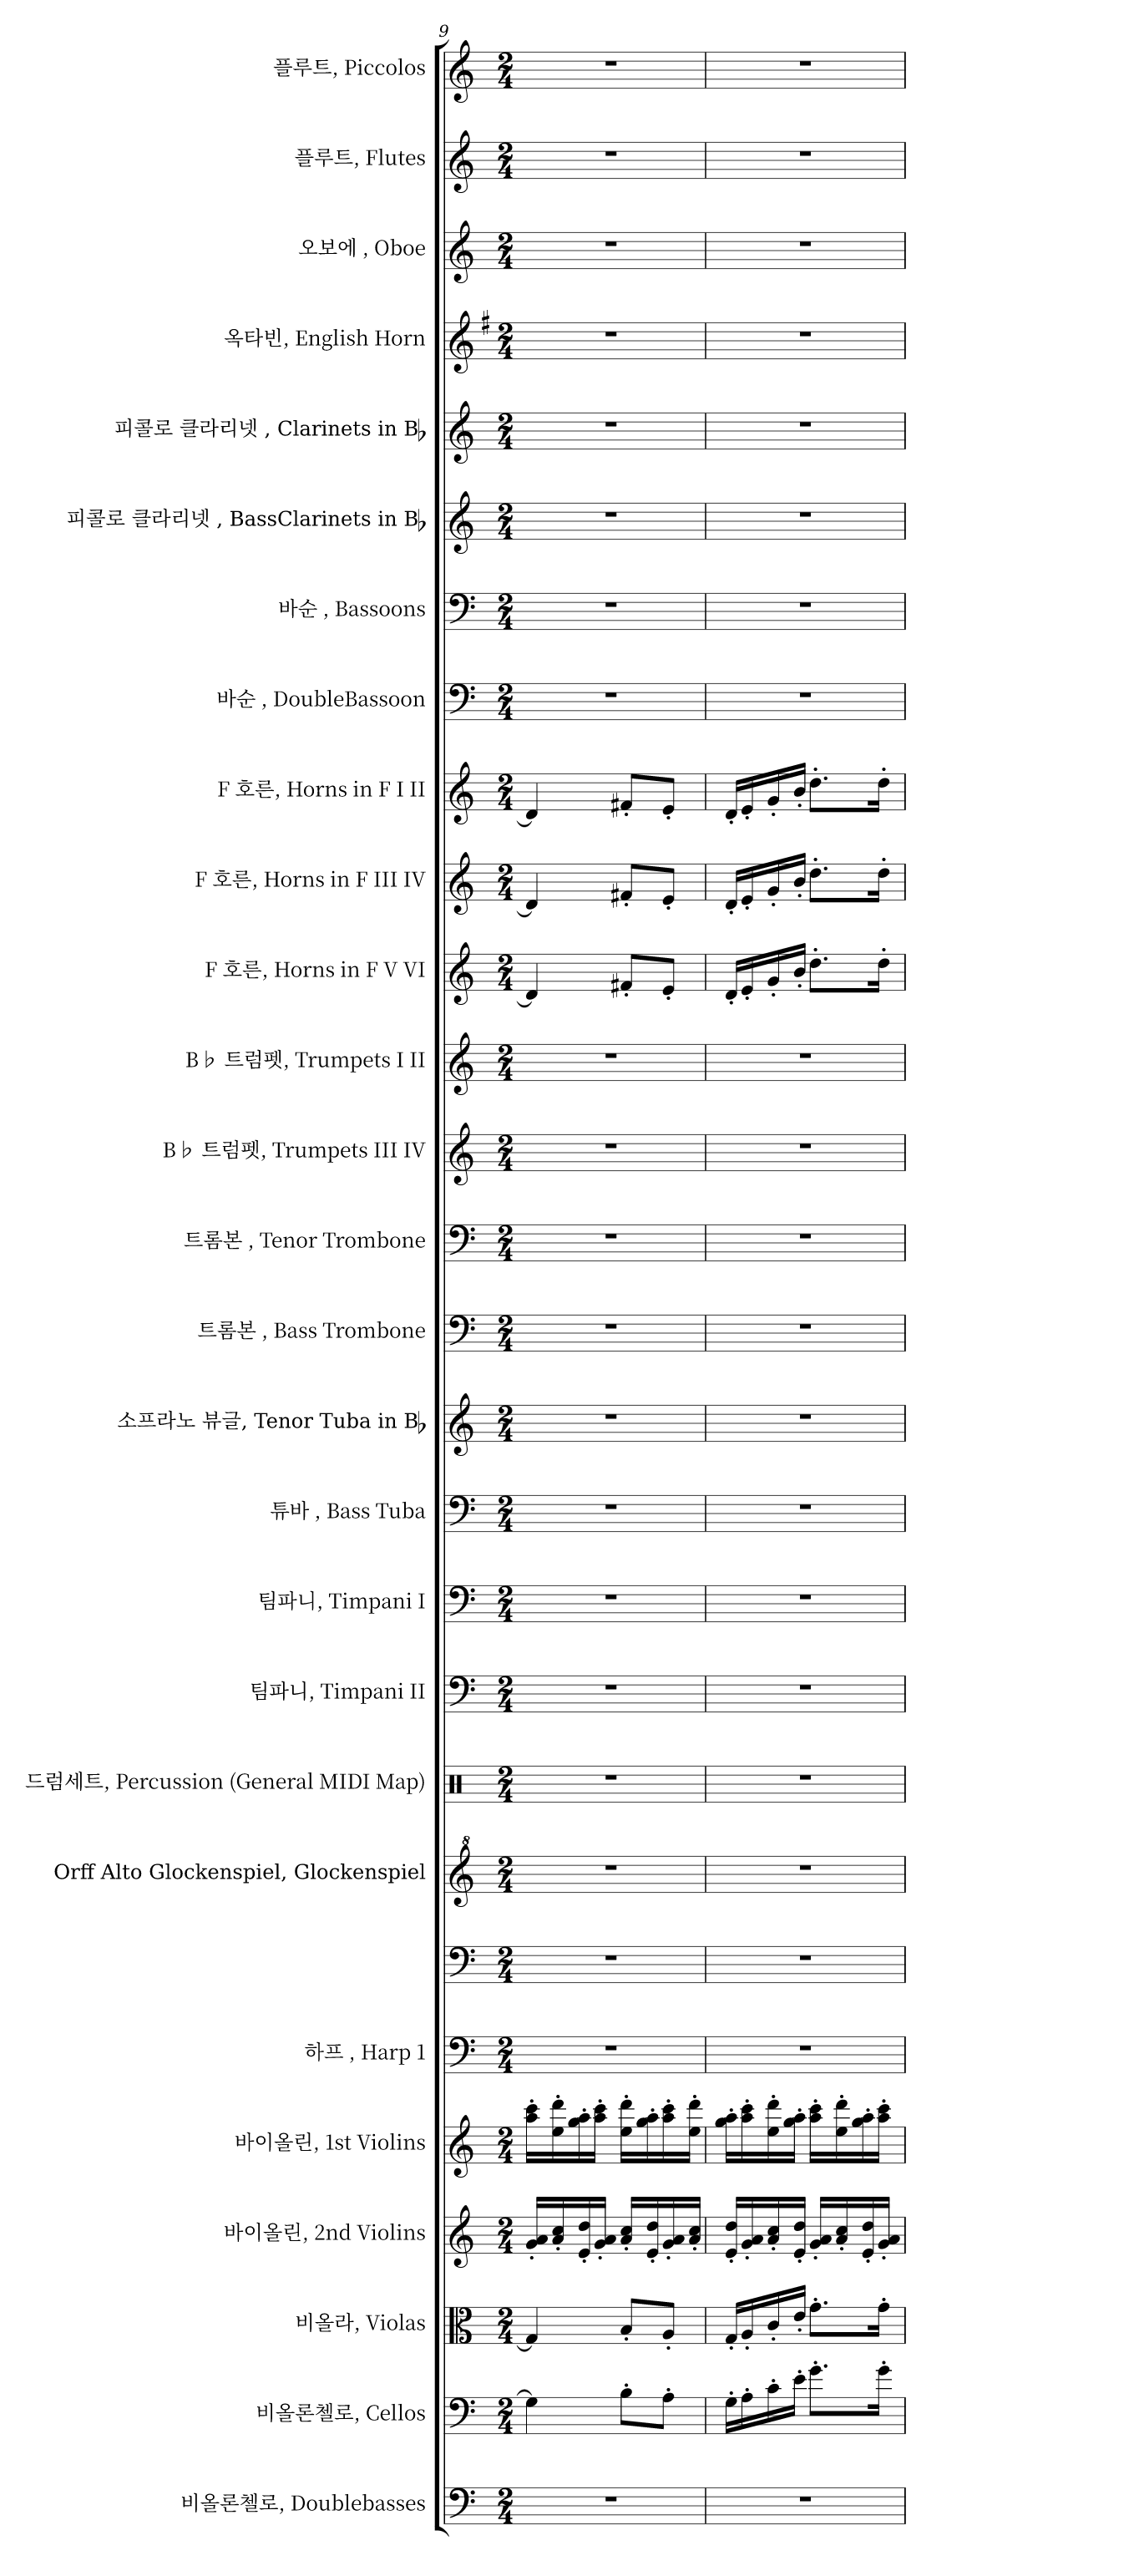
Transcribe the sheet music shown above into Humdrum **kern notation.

**kern	**kern	**kern	**kern	**kern	**kern	**kern	**kern	**kern	**kern	**kern	**kern	**kern	**kern	**kern	**kern	**kern	**kern	**kern	**kern	**kern	**kern	**kern	**kern	**kern	**kern	**kern	**kern
*part27	*part26	*part25	*part24	*part23	*part22	*part22	*part21	*part20	*part19	*part18	*part17	*part16	*part15	*part14	*part13	*part12	*part11	*part10	*part9	*part8	*part7	*part6	*part5	*part4	*part3	*part2	*part1
*staff28	*staff27	*staff26	*staff25	*staff24	*staff23	*staff22	*staff21	*staff20	*staff19	*staff18	*staff17	*staff16	*staff15	*staff14	*staff13	*staff12	*staff11	*staff10	*staff9	*staff8	*staff7	*staff6	*staff5	*staff4	*staff3	*staff2	*staff1
*I"비올론첼로, Doublebasses	*I"비올론첼로, Cellos	*I"비올라, Violas	*I"바이올린, 2nd Violins	*I"바이올린, 1st Violins	*I"하프 , Harp 1	*	*I"Orff Alto Glockenspiel, Glockenspiel	*I"드럼세트, Percussion (General MIDI Map)	*I"팀파니, Timpani II	*I"팀파니, Timpani I	*I"튜바 , Bass Tuba	*I"소프라노 뷰글, Tenor Tuba in Bb	*I"트롬본 , Bass Trombone	*I"트롬본 , Tenor Trombone	*I"B♭ 트럼펫, Trumpets III IV	*I"B♭ 트럼펫, Trumpets I II	*I"F 호른, Horns in F  V  VI	*I"F 호른, Horns in F III IV	*I"F 호른, Horns in F  I  II	*I"바순 , DoubleBassoon	*I"바순 , Bassoons	*I"피콜로 클라리넷 , BassClarinets in Bb	*I"피콜로 클라리넷 , Clarinets in Bb	*I"옥타빈, English Horn	*I"오보에 , Oboe	*I"플루트, Flutes	*I"플루트, Piccolos
*	*	*I'Vlas.	*I'Vlns.	*I'Vlns.	*I'Hrp.	*	*I'O. A. Glk.	*	*I'Timp.	*I'Timp.	*I'Tba.	*	*I'Tbn.	*I'Tbn.	*I'B♭ Tpt.	*I'B♭ Tpt.	*I'F Hn.	*I'F Hn.	*I'F Hn.	*	*I'Bsn.	*	*	*	*I'Ob.	*I'Fl.	*
!!LO:PB:g=z
*clefF4	*clefF4	*clefC3	*clefG2	*clefG2	*clefF4	*clefF4	*clefG^2	*clefX	*clefF4	*clefF4	*clefF4	*clefG2	*clefF4	*clefF4	*clefG2	*clefG2	*clefG2	*clefG2	*clefG2	*clefF4	*clefF4	*clefG2	*clefG2	*clefG2	*clefG2	*clefG2	*clefG2
*	*	*	*	*	*	*	*	*	*	*	*	*	*	*	*ITrd1c2	*ITrd1c2	*ITrd4c7	*ITrd4c7	*ITrd4c7	*	*	*ITrd-5c-8	*ITrd-5c-8	*ITrd4c7	*	*	*
*k[]	*k[]	*k[]	*k[]	*k[]	*k[]	*k[]	*k[]	*k[]	*k[]	*k[]	*k[]	*k[]	*k[]	*k[]	*k[b-e-]	*k[b-e-]	*k[b-]	*k[b-]	*k[b-]	*k[]	*k[]	*k[b-e-a-d-]	*k[b-e-a-d-]	*k[]	*k[]	*k[]	*k[]
*M2/4	*M2/4	*M2/4	*M2/4	*M2/4	*M2/4	*M2/4	*M2/4	*M2/4	*M2/4	*M2/4	*M2/4	*M2/4	*M2/4	*M2/4	*M2/4	*M2/4	*M2/4	*M2/4	*M2/4	*M2/4	*M2/4	*M2/4	*M2/4	*M2/4	*M2/4	*M2/4	*M2/4
=9	=9	=9	=9	=9	=9	=9	=9	=9	=9	=9	=9	=9	=9	=9	=9	=9	=9	=9	=9	=9	=9	=9	=9	=9	=9	=9	=9
2r	4G\]	4G/]	16g/' 16a/'LL	16aa\' 16ccc\'LL	2r	2r	2r	2r	2r	2r	2r	2r	2r	2r	2r	2r	4G/]	4G/]	4G/]	2r	2r	2r	2r	2r	2r	2r	2r
.	.	.	16a/' 16cc/'	16ee\' 16ddd\'	.	.	.	.	.	.	.	.	.	.	.	.	.	.	.	.	.	.	.	.	.	.	.
.	.	.	16e/' 16dd/'	16gg\' 16aa\'	.	.	.	.	.	.	.	.	.	.	.	.	.	.	.	.	.	.	.	.	.	.	.
.	.	.	16g/' 16a/'JJ	16aa\' 16ccc\'JJ	.	.	.	.	.	.	.	.	.	.	.	.	.	.	.	.	.	.	.	.	.	.	.
.	8B'\L	8B'/L	16a/' 16cc/'LL	16ee\' 16ddd\'LL	.	.	.	.	.	.	.	.	.	.	.	.	8Bn'/L	8Bn'/L	8Bn'/L	.	.	.	.	.	.	.	.
.	.	.	16e/' 16dd/'	16gg\' 16aa\'	.	.	.	.	.	.	.	.	.	.	.	.	.	.	.	.	.	.	.	.	.	.	.
.	8A'\J	8A'/J	16g/' 16a/'	16aa\' 16ccc\'	.	.	.	.	.	.	.	.	.	.	.	.	8A'/J	8A'/J	8A'/J	.	.	.	.	.	.	.	.
.	.	.	16a/' 16cc/'JJ	16ee\' 16ddd\'JJ	.	.	.	.	.	.	.	.	.	.	.	.	.	.	.	.	.	.	.	.	.	.	.
=10	=10	=10	=10	=10	=10	=10	=10	=10	=10	=10	=10	=10	=10	=10	=10	=10	=10	=10	=10	=10	=10	=10	=10	=10	=10	=10	=10
2r	16G'\LL	16G'/LL	16e/' 16dd/'LL	16gg\' 16aa\'LL	2r	2r	2r	2r	2r	2r	2r	2r	2r	2r	2r	2r	16G'/LL	16G'/LL	16G'/LL	2r	2r	2r	2r	2r	2r	2r	2r
.	16A'\	16A'/	16g/' 16a/'	16aa\' 16ccc\'	.	.	.	.	.	.	.	.	.	.	.	.	16A'/	16A'/	16A'/	.	.	.	.	.	.	.	.
.	16c'\	16c'/	16a/' 16cc/'	16ee\' 16ddd\'	.	.	.	.	.	.	.	.	.	.	.	.	16c'/	16c'/	16c'/	.	.	.	.	.	.	.	.
.	16e'\JJ	16e'/JJ	16e/' 16dd/'JJ	16gg\' 16aa\'JJ	.	.	.	.	.	.	.	.	.	.	.	.	16e'/JJ	16e'/JJ	16e'/JJ	.	.	.	.	.	.	.	.
.	8.g'\L	8.g'\L	16g/' 16a/'LL	16aa\' 16ccc\'LL	.	.	.	.	.	.	.	.	.	.	.	.	8.g'\L	8.g'\L	8.g'\L	.	.	.	.	.	.	.	.
.	.	.	16a/' 16cc/'	16ee\' 16ddd\'	.	.	.	.	.	.	.	.	.	.	.	.	.	.	.	.	.	.	.	.	.	.	.
.	.	.	16e/' 16dd/'	16gg\' 16aa\'	.	.	.	.	.	.	.	.	.	.	.	.	.	.	.	.	.	.	.	.	.	.	.
.	16g'\Jk	16g'\Jk	16g/' 16a/'JJ	16aa\' 16ccc\'JJ	.	.	.	.	.	.	.	.	.	.	.	.	16g'\Jk	16g'\Jk	16g'\Jk	.	.	.	.	.	.	.	.
=	=	=	=	=	=	=	=	=	=	=	=	=	=	=	=	=	=	=	=	=	=	=	=	=	=	=	=
*-	*-	*-	*-	*-	*-	*-	*-	*-	*-	*-	*-	*-	*-	*-	*-	*-	*-	*-	*-	*-	*-	*-	*-	*-	*-	*-	*-
